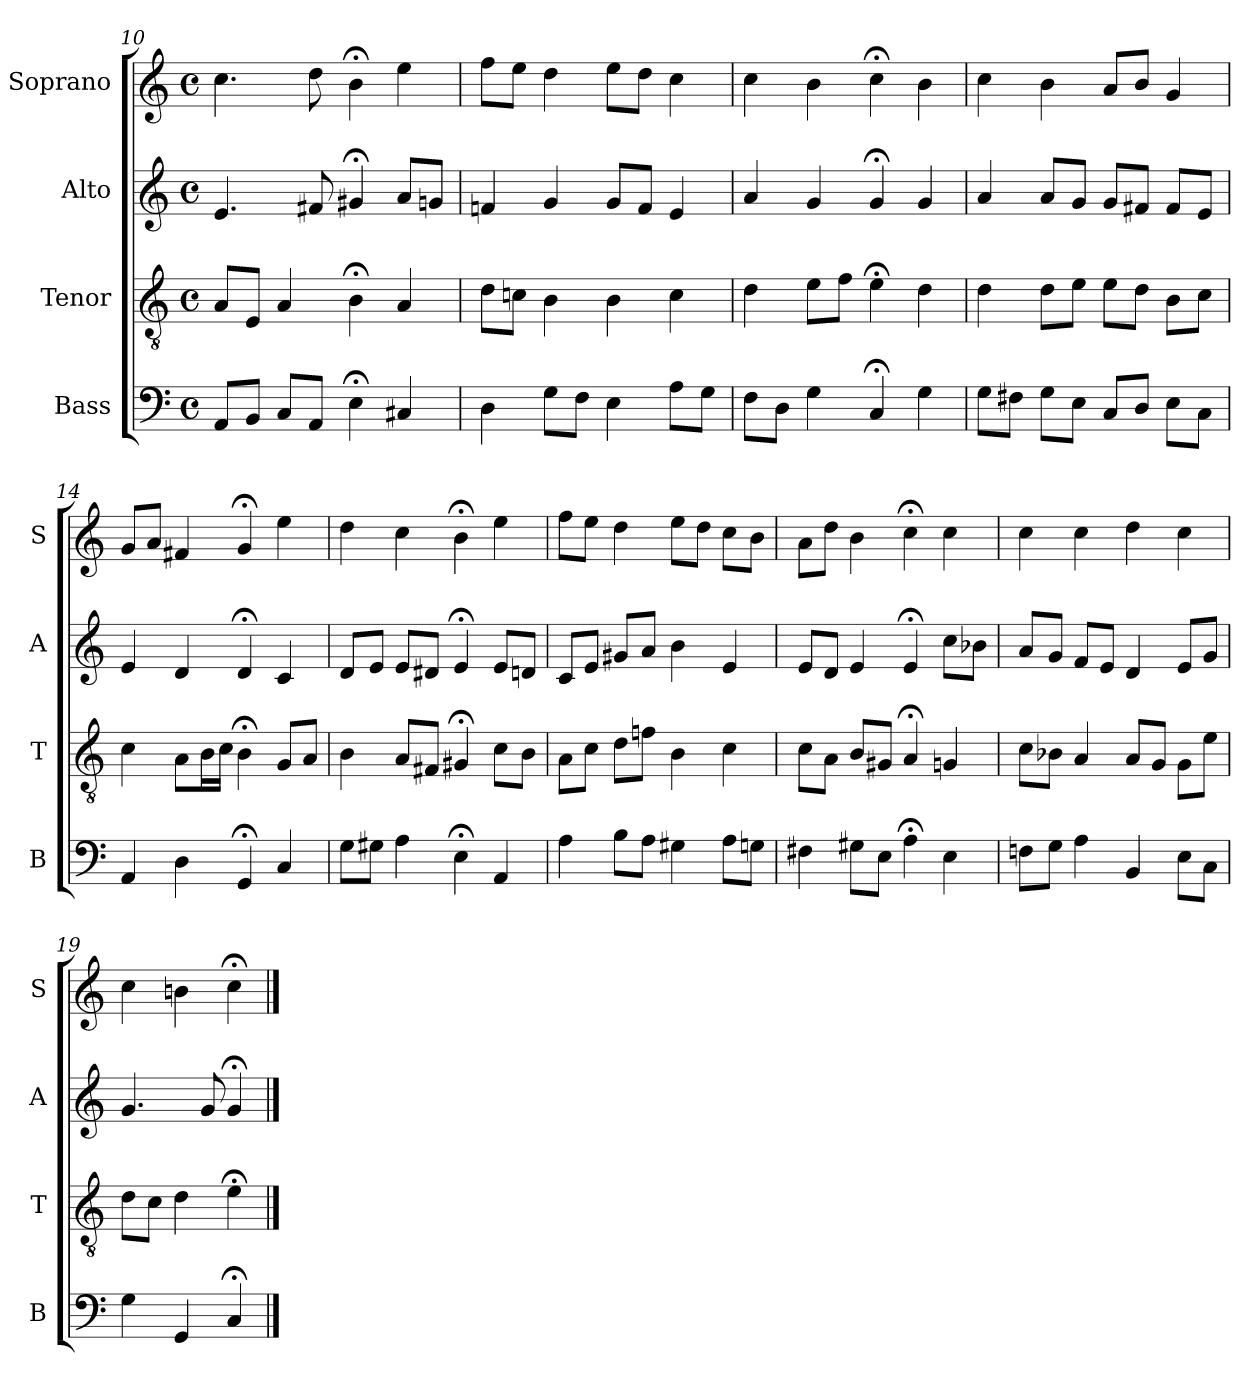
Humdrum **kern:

**kern	**kern	**kern	**kern
*part4	*part3	*part2	*part1
*staff4	*staff3	*staff2	*staff1
*I"Bass	*I"Tenor	*I"Alto	*I"Soprano
*I'B	*I'T	*I'A	*I'S
*clefF4	*clefGv2	*clefG2	*clefG2
*k[]	*k[]	*k[]	*k[]
*C:	*C:	*C:	*C:
*M4/4	*M4/4	*M4/4	*M4/4
*met(c)	*met(c)	*met(c)	*met(c)
=10	=10	=10	=10
8AAL	8AL	4.e	4.cc
8BBJ	8EJ	.	.
8CL	4A	.	.
8AAJ	.	8f#X	8dd
4E;<	4B;<	4g#X;<	4b;<
4C#X	4A	8aL	4ee
.	.	8gnJ	.
=11	=11	=11	=11
4D	8dL	4fn	8ffL
.	8cnJ	.	8eeJ
8GL	4B	4g	4dd
8FJ	.	.	.
4E	4B	8gL	8eeL
.	.	8fJ	8ddJ
8AL	4c	4e	4cc
8GJ	.	.	.
=12	=12	=12	=12
8FL	4d	4a	4cc
8DJ	.	.	.
4G	8eL	4g	4b
.	8fJ	.	.
4C;<	4e;<	4g;<	4cc;<
4G	4d	4g	4b
=13	=13	=13	=13
8GL	4d	4a	4cc
8F#XJ	.	.	.
8GL	8dL	8aL	4b
8EJ	8eJ	8gJ	.
8CL	8eL	8gL	8aL
8DJ	8dJ	8f#XJ	8bJ
8EL	8BL	8f#L	4g
8CJ	8cJ	8eJ	.
=14	=14	=14	=14
4AA	4c	4e	8gL
.	.	.	8aJ
4D	8AL	4d	4f#X
.	16BL	.	.
.	16cJJ	.	.
4GG;<	4B;<	4d;<	4g;<
4C	8GL	4c	4ee
.	8AJ	.	.
=15	=15	=15	=15
8GL	4B	8dL	4dd
8G#XJ	.	8eJ	.
4A	8AL	8eL	4cc
.	8F#XJ	8d#XJ	.
4E;<	4G#X;<	4e;<	4b;<
4AA	8cL	8eL	4ee
.	8BJ	8dnJ	.
=16	=16	=16	=16
4A	8AL	8cL	8ffL
.	8cJ	8eJ	8eeJ
8BiL	8diL	8g#XiL	4ddi
8AJ	8fnJ	8aJ	.
4G#X	4B	4b	8eeL
.	.	.	8ddJ
8AL	4c	4e	8ccL
8GnJ	.	.	8bJ
=17	=17	=17	=17
4F#X	8cL	8eL	8aL
.	8AJ	8dJ	8ddJ
8G#XL	8BL	4e	4b
8EJ	8G#XJ	.	.
4A;<	4A;<	4e;<	4cc;<
4E	4Gn	8ccL	4cc
.	.	8b-XJ	.
=18	=18	=18	=18
8FnL	8cL	8aL	4cc
8GJ	8B-XJ	8gJ	.
4A	4A	8fL	4cc
.	.	8eJ	.
4BB	8AL	4d	4dd
.	8GJ	.	.
8EL	8GL	8eL	4cc
8CJ	8eJ	8gJ	.
=19	=19	=19	=19
4G	8dL	4.g	4cc
.	8cJ	.	.
4GG	4d	.	4bn
.	.	8g	.
4C;<	4e;<	4g;<	4cc;<
==	==	==	==
*-	*-	*-	*-
